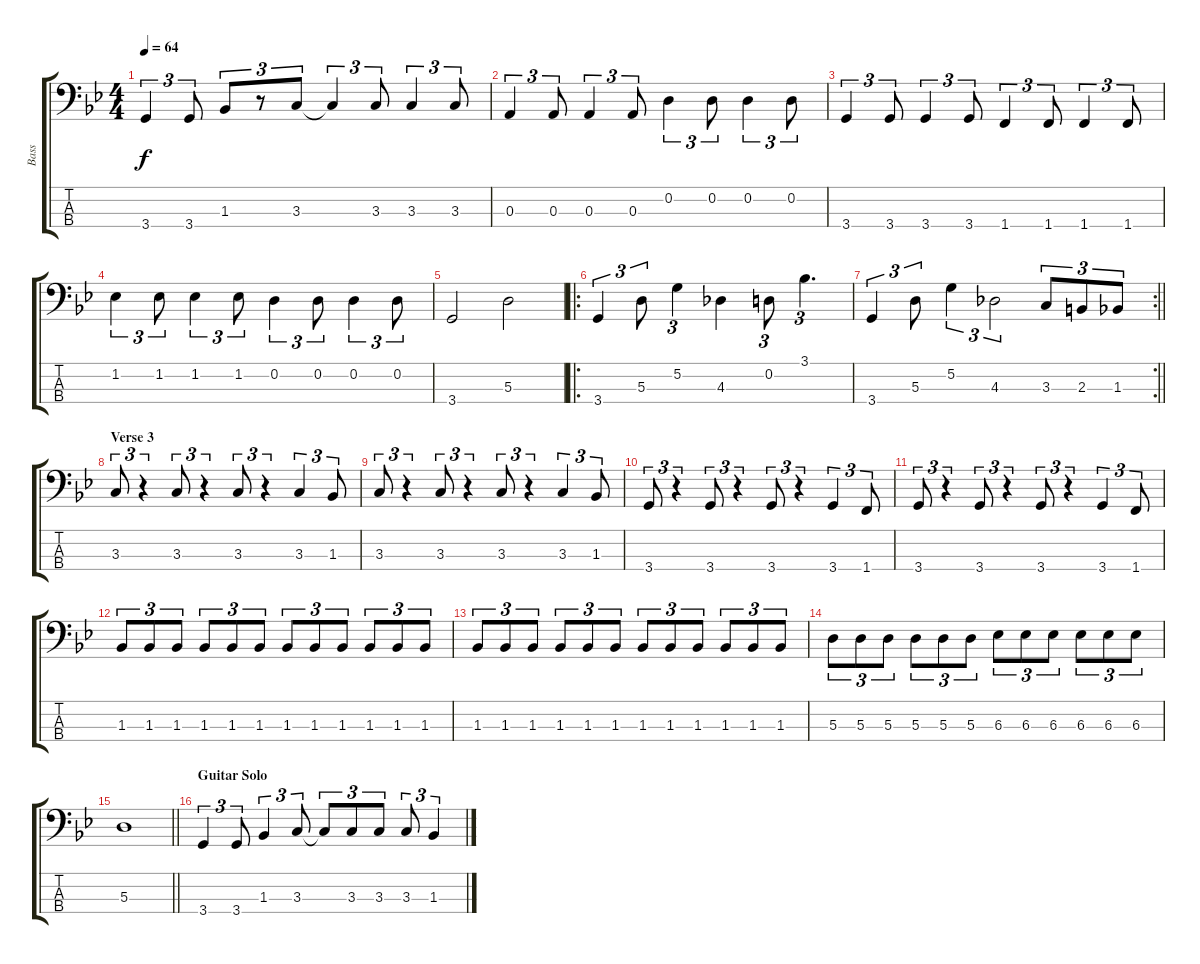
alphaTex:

\track ("Bass" "Bass") {instrument electricbassfinger}
\staff {score tabs}
\tuning (G2 D2 A1 E1) {hide}
\ts (4 4)
\tempo 64
\clef f4
\ks bb
3.4.4{tu (3 2) dy f} 3.4.8{tu (3 2)} 1.3.8{tu (3 2)} r.8{tu (3 2)} 3.3.8{tu (3 2)} 3.3{t}.4{tu (3 2)} 3.3.8{tu (3 2)} 3.3.4{tu (3 2)} 3.3.8{tu (3 2)} |
0.3.4{tu (3 2)} 0.3.8{tu (3 2)} 0.3.4{tu (3 2)} 0.3.8{tu (3 2)} 0.2.4{tu (3 2)} 0.2.8{tu (3 2)} 0.2.4{tu (3 2)} 0.2.8{tu (3 2)} |
3.4.4{tu (3 2)} 3.4.8{tu (3 2)} 3.4.4{tu (3 2)} 3.4.8{tu (3 2)} 1.4.4{tu (3 2)} 1.4.8{tu (3 2)} 1.4.4{tu (3 2)} 1.4.8{tu (3 2)} |
1.2.4{tu (3 2)} 1.2.8{tu (3 2)} 1.2.4{tu (3 2)} 1.2.8{tu (3 2)} 0.2.4{tu (3 2)} 0.2.8{tu (3 2)} 0.2.4{tu (3 2)} 0.2.8{tu (3 2)} |
3.4.2 5.3.2 |
\ro
3.4.4{tu (3 2)} 5.3.8{tu (3 2)} 5.2.4{tu (3 2)} 4.3.4 0.2.8{tu (3 2)} 3.1.4{d tu (3 2)} |
\rc 2
\barLineRight lightlight
3.4.4{tu (3 2)} 5.3.8{tu (3 2)} 5.2.4{tu (3 2)} 4.3.2{tu (3 2)} 3.3.8{tu (3 2)} 2.3.8{tu (3 2)} 1.3.8{tu (3 2)} |
\section ("" "Verse 3")
3.3.8{tu (3 2)} r.4{tu (3 2)} 3.3.8{tu (3 2)} r.4{tu (3 2)} 3.3.8{tu (3 2)} r.4{tu (3 2)} 3.3.4{tu (3 2)} 1.3.8{tu (3 2)} |
3.3.8{tu (3 2)} r.4{tu (3 2)} 3.3.8{tu (3 2)} r.4{tu (3 2)} 3.3.8{tu (3 2)} r.4{tu (3 2)} 3.3.4{tu (3 2)} 1.3.8{tu (3 2)} |
3.4.8{tu (3 2)} r.4{tu (3 2)} 3.4.8{tu (3 2)} r.4{tu (3 2)} 3.4.8{tu (3 2)} r.4{tu (3 2)} 3.4.4{tu (3 2)} 1.4.8{tu (3 2)} |
3.4.8{tu (3 2)} r.4{tu (3 2)} 3.4.8{tu (3 2)} r.4{tu (3 2)} 3.4.8{tu (3 2)} r.4{tu (3 2)} 3.4.4{tu (3 2)} 1.4.8{tu (3 2)} |
1.3.8{tu (3 2)} 1.3.8{tu (3 2)} 1.3.8{tu (3 2)} 1.3.8{tu (3 2)} 1.3.8{tu (3 2)} 1.3.8{tu (3 2)} 1.3.8{tu (3 2)} 1.3.8{tu (3 2)} 1.3.8{tu (3 2)} 1.3.8{tu (3 2)} 1.3.8{tu (3 2)} 1.3.8{tu (3 2)} |
1.3.8{tu (3 2)} 1.3.8{tu (3 2)} 1.3.8{tu (3 2)} 1.3.8{tu (3 2)} 1.3.8{tu (3 2)} 1.3.8{tu (3 2)} 1.3.8{tu (3 2)} 1.3.8{tu (3 2)} 1.3.8{tu (3 2)} 1.3.8{tu (3 2)} 1.3.8{tu (3 2)} 1.3.8{tu (3 2)} |
5.3.8{tu (3 2)} 5.3.8{tu (3 2)} 5.3.8{tu (3 2)} 5.3.8{tu (3 2)} 5.3.8{tu (3 2)} 5.3.8{tu (3 2)} 6.3.8{tu (3 2)} 6.3.8{tu (3 2)} 6.3.8{tu (3 2)} 6.3.8{tu (3 2)} 6.3.8{tu (3 2)} 6.3.8{tu (3 2)} |
\barLineRight lightlight
5.3.1 |
\section ("" "Guitar Solo")
3.4.4{tu (3 2)} 3.4.8{tu (3 2)} 1.3.4{tu (3 2)} 3.3.8{tu (3 2)} 3.3{t}.8{tu (3 2)} 3.3.8{tu (3 2)} 3.3.8{tu (3 2)} 3.3.8{tu (3 2)} 1.3.4{tu (3 2)}
